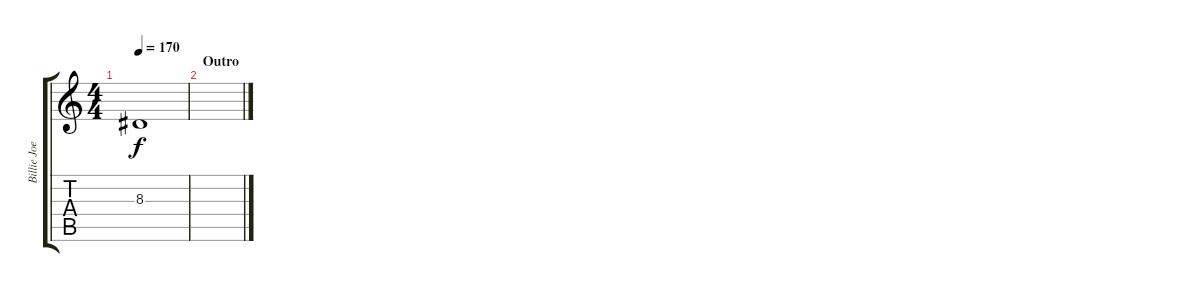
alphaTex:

\track ("Billie Joe" "Billie Joe") {instrument tenorsax}
\staff {score tabs}
\tuning (E4 B3 G3 D3 A2 E2) {hide}
\ts (4 4)
\tempo 170
\clef g2
\ks c
8.3.1{dy f} |
\section ("" "Outro")
